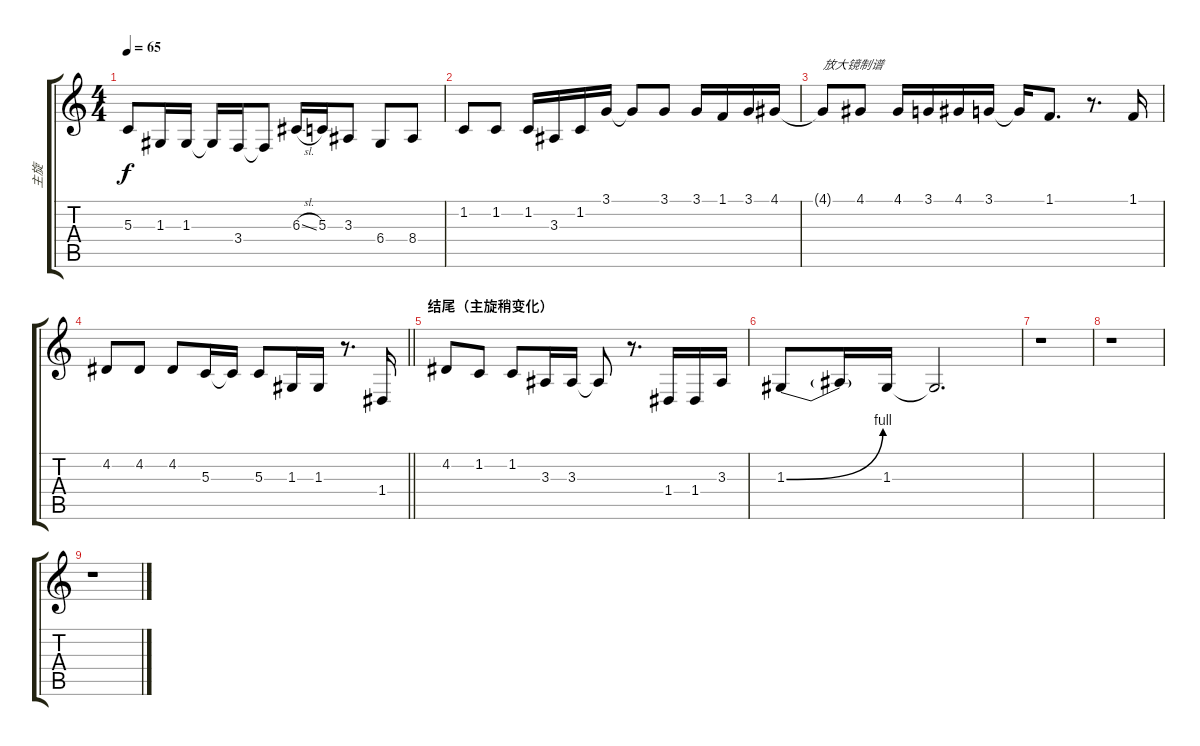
\track ("主旋" "主旋") {instrument violin}
\staff {score tabs}
\tuning (E4 B3 G3 D3 A2 E2) {hide}
\ts (4 4)
\tempo 65
\clef g2
\ks c
5.3.8{dy f} 1.3.16 1.3.16 1.3{t}.16 3.4.16 3.4{t}.8 6.3{sl}.16 5.3.16 3.3.8 6.4.8 8.4.8 |
1.2.8 1.2.8 1.2.16 3.3.16 1.2.16 3.1.16 3.1{t}.8 3.1.8 3.1.16 1.1.16 3.1.16 4.1.16 |
4.1{t}.8{txt "放大镜制谱"} 4.1.8 4.1.16 3.1.16 4.1.16 3.1.16 3.1{t}.16 1.1.8{d} r.8{d} 1.1.16 |
\barLineRight lightlight
4.2.8 4.2.8 4.2.8 5.3.16 5.3{t}.16 5.3.8 1.3.16 1.3.16 r.8{d} 1.4.16 |
\section ("" "结尾（主旋稍变化）")
4.2.8 1.2.8 1.2.8 3.3.16 3.3.16 3.3{t}.8 r.8{d} 1.4.16 1.4.16 3.3.16 |
1.3{be (bend 0 0 60 4)}.8 1.3{t}.16 1.3.16 1.3{t}.2{d volume 1} |
r.1 |
r.1 |
r.1
